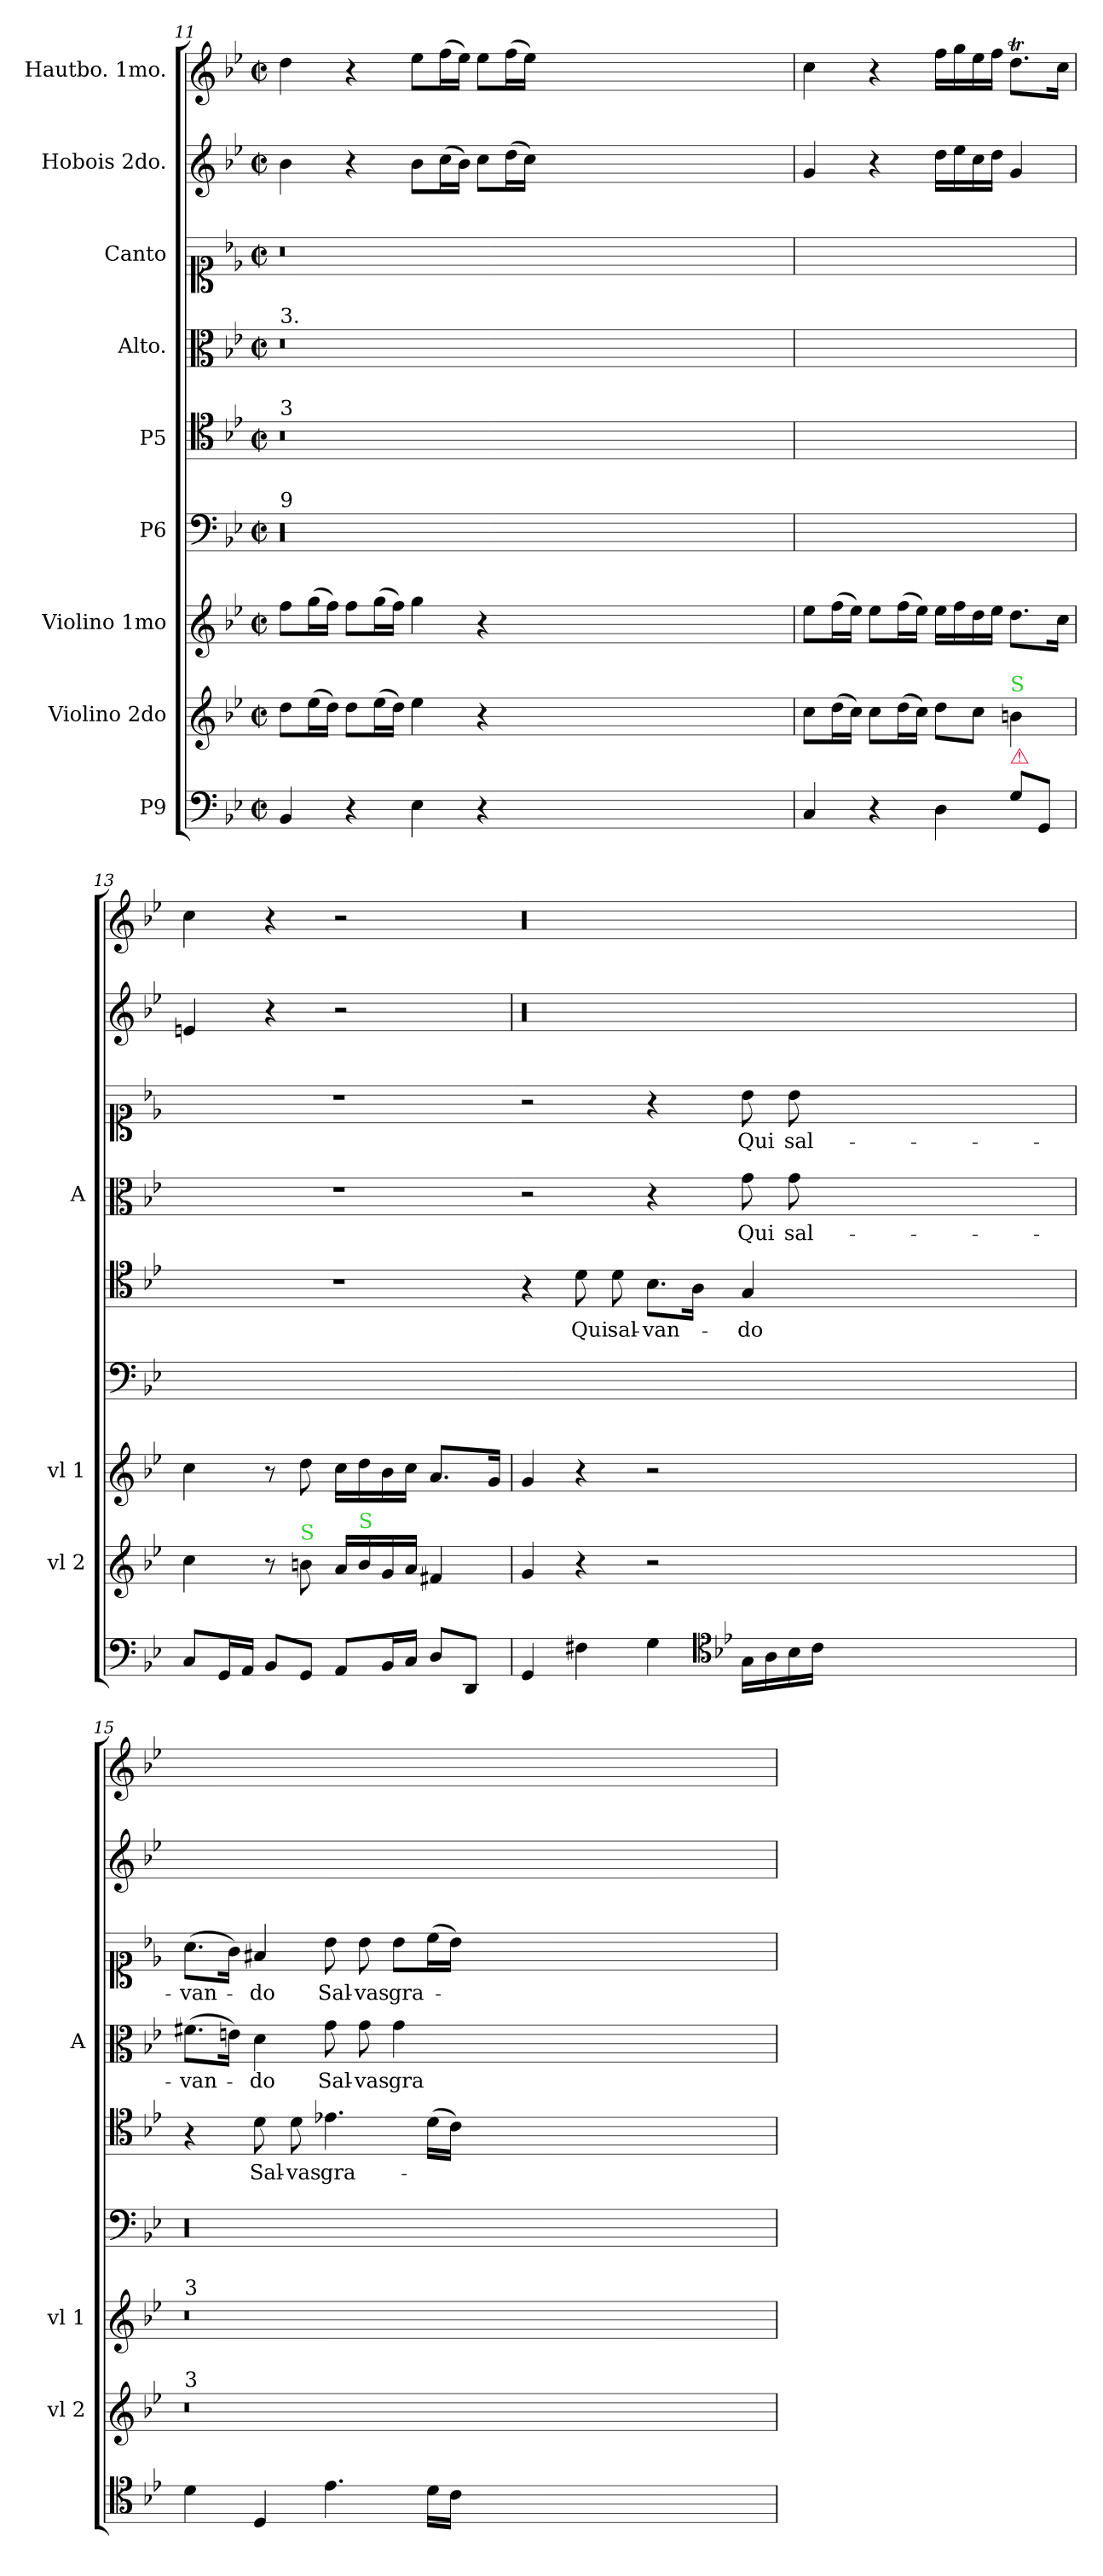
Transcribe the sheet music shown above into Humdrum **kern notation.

**kern	**kern	**kern	**kern	**kern	**text	**kern	**text	**kern	**text	**kern	**kern
*part9	*part8	*part7	*part6	*part5	*part5	*part4	*part4	*part3	*part3	*part2	*part1
*staff9	*staff8	*staff7	*staff6	*staff5	*staff5	*staff4	*staff4	*staff3	*staff3	*staff2	*staff1
*I"P9	*I"Violino 2do	*I"Violino 1mo	*I"P6	*I"P5	*	*I"Alto.	*	*I"Canto	*	*I"Hobois 2do.	*I"Hautbo. 1mo.
*	*I'vl 2	*I'vl 1	*	*	*	*I'A	*	*	*	*	*
*clefF4	*clefG2	*clefG2	*clefF4	*clefC4	*	*clefC3	*	*clefC1	*	*clefG2	*clefG2
*k[b-e-]	*k[b-e-]	*k[b-e-]	*k[b-e-]	*k[b-e-]	*	*k[b-e-]	*	*k[b-e-]	*	*k[b-e-]	*k[b-e-]
*M2/2	*M2/2	*M2/2	*M2/2	*M2/2	*	*M2/2	*	*M2/2	*	*M2/2	*M2/2
*met(c|)	*met(c|)	*met(c|)	*met(c|)	*met(c|)	*	*met(c|)	*	*met(c|)	*	*met(c|)	*met(c|)
=11	=11	=11	=11	=11	=11	=11	=11	=11	=11	=11	=11
!	!	!	!	!	!	!LO:TX:a:t=3.	!	!	!	!	!
!	!	!	!	!LO:TX:a:t=3	!	!	!	!	!	!	!
!	!	!	!LO:TX:a:t=9	!	!	!	!	!	!	!	!
4BB-/	8dd\L	8ff\L	00r	0r	.	0r	.	0r	.	4b-\	4dd\
.	(16ee-\L	(16gg\L	.	.	.	.	.	.	.	.	.
.	16dd\JJ)	16ff\JJ)	.	.	.	.	.	.	.	.	.
4r	8dd\L	8ff\L	.	.	.	.	.	.	.	4r	4r
.	(16ee-\L	(16gg\L	.	.	.	.	.	.	.	.	.
.	16dd\JJ)	16ff\JJ)	.	.	.	.	.	.	.	.	.
4E-\	4ee-\	4gg\	.	.	.	.	.	.	.	8b-\L	8ee-\L
.	.	.	.	.	.	.	.	.	.	(16cc\L	(16ff\L
.	.	.	.	.	.	.	.	.	.	16b-\JJ)	16ee-\JJ)
4r	4r	4r	.	.	.	.	.	.	.	8cc\L	8ee-\L
.	.	.	.	.	.	.	.	.	.	(16dd\L	(16ff\L
.	.	.	.	.	.	.	.	.	.	16cc\JJ)	16ee-\JJ)
0.ryy	0.ryy	0.ryy	.	.	.	.	.	.	.	0.ryy	0.ryy
.	.	.	.	0ryy	.	0ryy	.	0ryy	.	.	.
=12	=12	=12	=12	=12	=12	=12	=12	=12	=12	=12	=12
4C/	8cc\L	8ee-\L	1ryy	1ryy	.	1ryy	.	1ryy	.	4g/	4cc\
.	(16dd\L	(16ff\L	.	.	.	.	.	.	.	.	.
.	16cc\JJ)	16ee-\JJ)	.	.	.	.	.	.	.	.	.
4r	8cc\L	8ee-\L	.	.	.	.	.	.	.	4r	4r
.	(16dd\L	(16ff\L	.	.	.	.	.	.	.	.	.
.	16cc\JJ)	16ee-\JJ)	.	.	.	.	.	.	.	.	.
4D\	8dd\L	16ee-\LL	.	.	.	.	.	.	.	16dd\LL	16ff\LL
.	.	16ff\	.	.	.	.	.	.	.	16ee-\	16gg\
.	8cc\J	16dd\	.	.	.	.	.	.	.	16cc\	16ee-\
.	.	16ee-\JJ	.	.	.	.	.	.	.	16dd\JJ	16ff\JJ
!	!LO:TX:a:color=limegreen:t=S	!	!	!	!	!	!	!	!	!	!
!LO:TX:a:color=crimson:t=⚠	!	!	!	!	!	!	!	!	!	!	!
8G\L	4bn\	8.dd\L	.	.	.	.	.	.	.	4g/	8.ddt\L
8GG/J	.	.	.	.	.	.	.	.	.	.	.
.	.	16cc\Jk	.	.	.	.	.	.	.	.	16cc\Jk
=13	=13	=13	=13	=13	=13	=13	=13	=13	=13	=13	=13
8C/L	4cc\	4cc\	1ryy	1r	.	1r	.	1r	.	4en/	4cc\
16GG/L	.	.	.	.	.	.	.	.	.	.	.
16AA/JJ	.	.	.	.	.	.	.	.	.	.	.
8BB-/L	8r	8r	.	.	.	.	.	.	.	4r	4r
!	!LO:TX:a:color=limegreen:t=S	!	!	!	!	!	!	!	!	!	!
8GG/J	8bn\	8dd\	.	.	.	.	.	.	.	.	.
8AA/L	16a/LL	16cc\LL	.	.	.	.	.	.	.	2r	2r
!	!LO:TX:a:color=limegreen:t=S	!	!	!	!	!	!	!	!	!	!
.	16b/	16dd\	.	.	.	.	.	.	.	.	.
16BB-/L	16g/	16b-\	.	.	.	.	.	.	.	.	.
16C/JJ	16a/JJ	16cc\JJ	.	.	.	.	.	.	.	.	.
8D/L	4f#X/	8.a/L	.	.	.	.	.	.	.	.	.
8DD/J	.	.	.	.	.	.	.	.	.	.	.
.	.	16g/Jk	.	.	.	.	.	.	.	.	.
=14	=14	=14	=14	=14	=14-	=14-	=14-	=14	=14-	=14	=14-
4GG/	4g/	4g/	00ryy	4r	.	2r	.	2r	.	00r	00r
4F#X\	4r	4r	.	8d\	Qui	.	.	.	.	.	.
.	.	.	.	8d\	sal-	.	.	.	.	.	.
4G\	2r	2r	.	8.B-\L	-van-	4r	.	4r	.	.	.
.	.	.	.	16A\Jk	.	.	.	.	.	.	.
*clefC4	*	*	*	*	*	*	*	*	*	*	*
*k[b-e-]	*	*	*	*	*	*	*	*	*	*	*
16G\LL	.	.	.	4G/	-do	8g\	Qui	8b-\	Qui	.	.
16A\	.	.	.	.	.	.	.	.	.	.	.
16B-\	.	.	.	.	.	8g\	sal-	8b-\	sal-	.	.
16c\JJ	.	.	.	.	.	.	.	.	.	.	.
0.ryy	0.ryy	0.ryy	.	0.ryy	.	0.ryy	.	0.ryy	.	.	.
=15	=15	=15	=15	=15	=15	=15	=15	=15	=15	=15	=15
!	!	!LO:TX:a:t=3	!	!	!	!	!	!	!	!	!
!	!LO:TX:a:t=3	!	!	!	!	!	!	!	!	!	!
4d\	0r	0r	00r	4r	.	(8.f#X\L	-van-	(8.a\L	-van-	00ryy	00ryy
.	.	.	.	.	.	16en\Jk)	.	16g\Jk)	.	.	.
4D/	.	.	.	8d\	Sal-	4d\	-do	4f#X/	-do	.	.
.	.	.	.	8d\	-vas	.	.	.	.	.	.
4.e-\	.	.	.	4.e-X\	gra-	8g\	Sal-	8b-\	Sal-	.	.
.	.	.	.	.	.	8g\	-vas	8b-\	-vas	.	.
.	.	.	.	.	.	4g\	gra-	8b-\L	gra-	.	.
16d\LL	.	.	.	(16d\LL	.	.	.	(16cc\L	.	.	.
16c\JJ	.	.	.	16c\JJ)	.	.	.	16b-\JJ)	.	.	.
0.ryy	.	.	.	0.ryy	.	0.ryy	.	0.ryy	.	.	.
.	0ryy	0ryy	.	.	.	.	.	.	.	.	.
=	=	=	=	=	=	=	=	=	=	=	=
*-	*-	*-	*-	*-	*-	*-	*-	*-	*-	*-	*-
